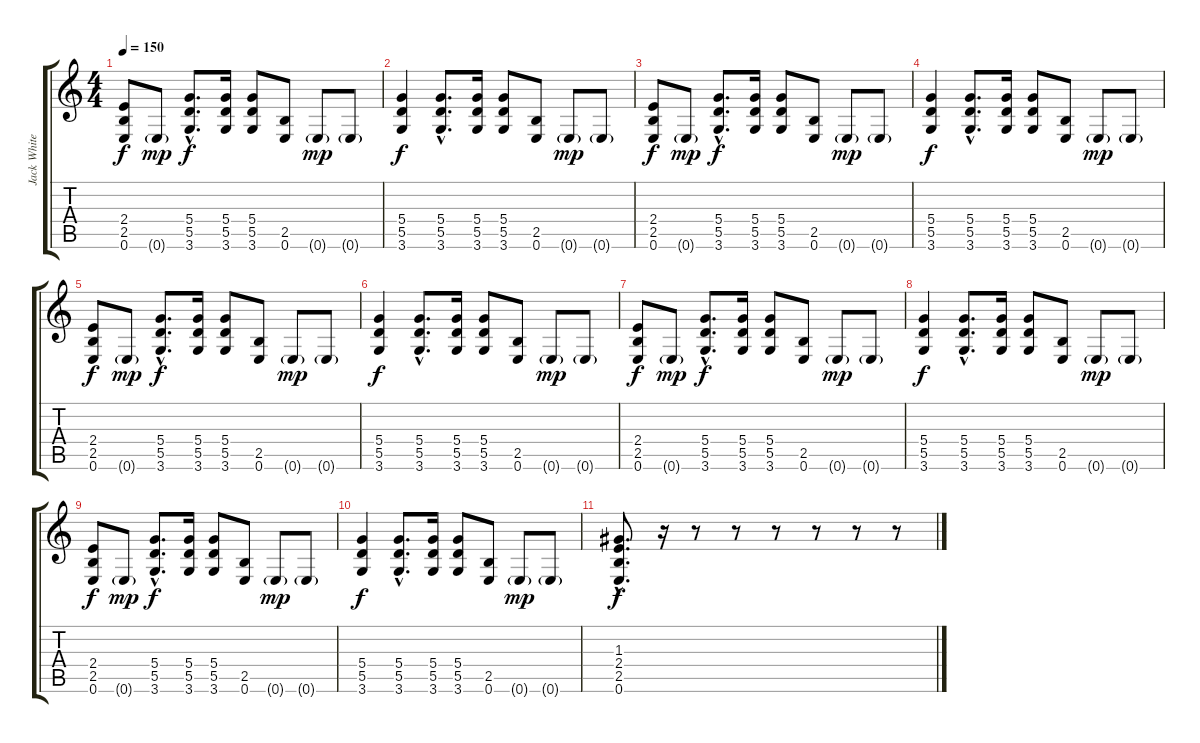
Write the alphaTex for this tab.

\track ("Jack White - Guitar" "Jack White") {instrument overdrivenguitar}
\staff {score tabs}
\tuning (E4 B3 G3 D3 A2 E2) {hide}
\ts (4 4)
\tempo 150
\clef g2
\ks c
(2.4 2.5 0.6).8{dy f} 0.6{g}.8{dy mp} (5.4{hac} 5.5{hac} 3.6{hac}).8{d dy f} (5.4 5.5 3.6).16 (5.4 5.5 3.6).8 (2.5 0.6).8 0.6{g}.8{dy mp} 0.6{g}.8 |
(5.4 5.5 3.6).4{dy f} (5.4{hac} 5.5{hac} 3.6{hac}).8{d} (5.4 5.5 3.6).16 (5.4 5.5 3.6).8 (2.5 0.6).8 0.6{g}.8{dy mp} 0.6{g}.8 |
(2.4 2.5 0.6).8{dy f} 0.6{g}.8{dy mp} (5.4{hac} 5.5{hac} 3.6{hac}).8{d dy f} (5.4 5.5 3.6).16 (5.4 5.5 3.6).8 (2.5 0.6).8 0.6{g}.8{dy mp} 0.6{g}.8 |
(5.4 5.5 3.6).4{dy f} (5.4{hac} 5.5{hac} 3.6{hac}).8{d} (5.4 5.5 3.6).16 (5.4 5.5 3.6).8 (2.5 0.6).8 0.6{g}.8{dy mp} 0.6{g}.8 |
(2.4 2.5 0.6).8{dy f} 0.6{g}.8{dy mp} (5.4{hac} 5.5{hac} 3.6{hac}).8{d dy f} (5.4 5.5 3.6).16 (5.4 5.5 3.6).8 (2.5 0.6).8 0.6{g}.8{dy mp} 0.6{g}.8 |
(5.4 5.5 3.6).4{dy f} (5.4{hac} 5.5{hac} 3.6{hac}).8{d} (5.4 5.5 3.6).16 (5.4 5.5 3.6).8 (2.5 0.6).8 0.6{g}.8{dy mp} 0.6{g}.8 |
(2.4 2.5 0.6).8{dy f} 0.6{g}.8{dy mp} (5.4{hac} 5.5{hac} 3.6{hac}).8{d dy f} (5.4 5.5 3.6).16 (5.4 5.5 3.6).8 (2.5 0.6).8 0.6{g}.8{dy mp} 0.6{g}.8 |
(5.4 5.5 3.6).4{dy f} (5.4{hac} 5.5{hac} 3.6{hac}).8{d} (5.4 5.5 3.6).16 (5.4 5.5 3.6).8 (2.5 0.6).8 0.6{g}.8{dy mp} 0.6{g}.8 |
(2.4 2.5 0.6).8{dy f} 0.6{g}.8{dy mp} (5.4{hac} 5.5{hac} 3.6{hac}).8{d dy f} (5.4 5.5 3.6).16 (5.4 5.5 3.6).8 (2.5 0.6).8 0.6{g}.8{dy mp} 0.6{g}.8 |
(5.4 5.5 3.6).4{dy f} (5.4{hac} 5.5{hac} 3.6{hac}).8{d} (5.4 5.5 3.6).16 (5.4 5.5 3.6).8 (2.5 0.6).8 0.6{g}.8{dy mp} 0.6{g}.8 |
(1.3{hac} 2.4{hac} 2.5{hac} 0.6{hac}).8{d dy f} r.16 r.8 r.8 r.8 r.8 r.8 r.8
